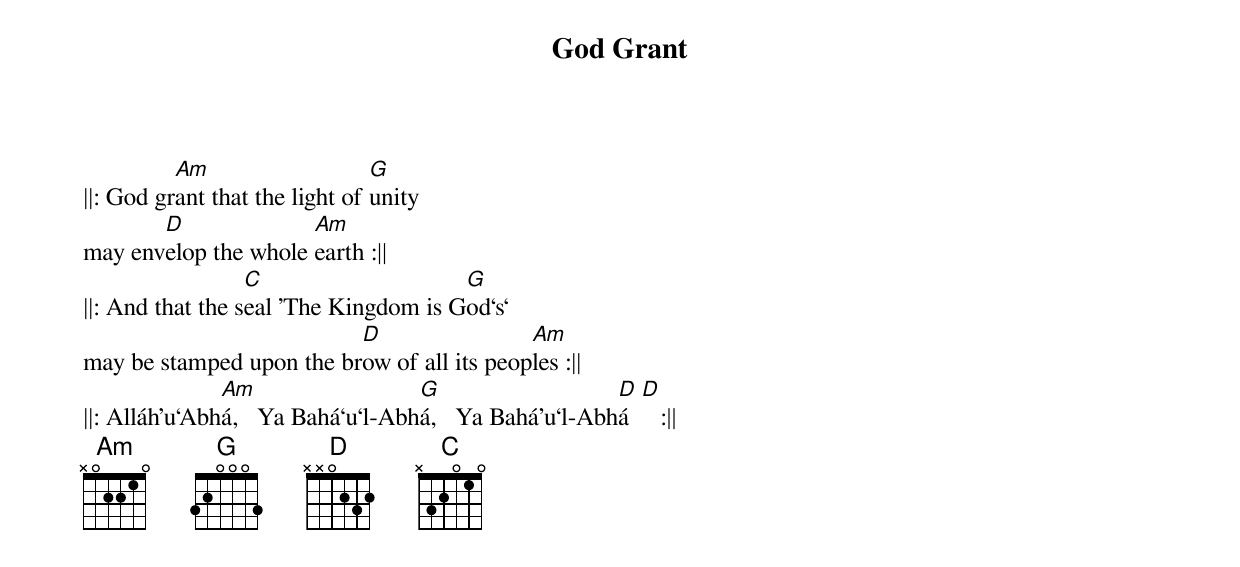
{title: God Grant}
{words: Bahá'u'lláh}
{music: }

||: God gr[Am]ant that the light of [G]unity
may env[D]elop the whole [Am]earth :||
||: And that the s[C]eal ’The Kingdom is G[G]od‘s‘
may be stamped upon the br[D]ow of all its peop[Am]les :||
||: Alláh’u‘Abh[Am]á,   Ya Bahá‘u‘l-Abh[G]á,   Ya Bahá’u‘l-Abh[D]á  [D]   :||
